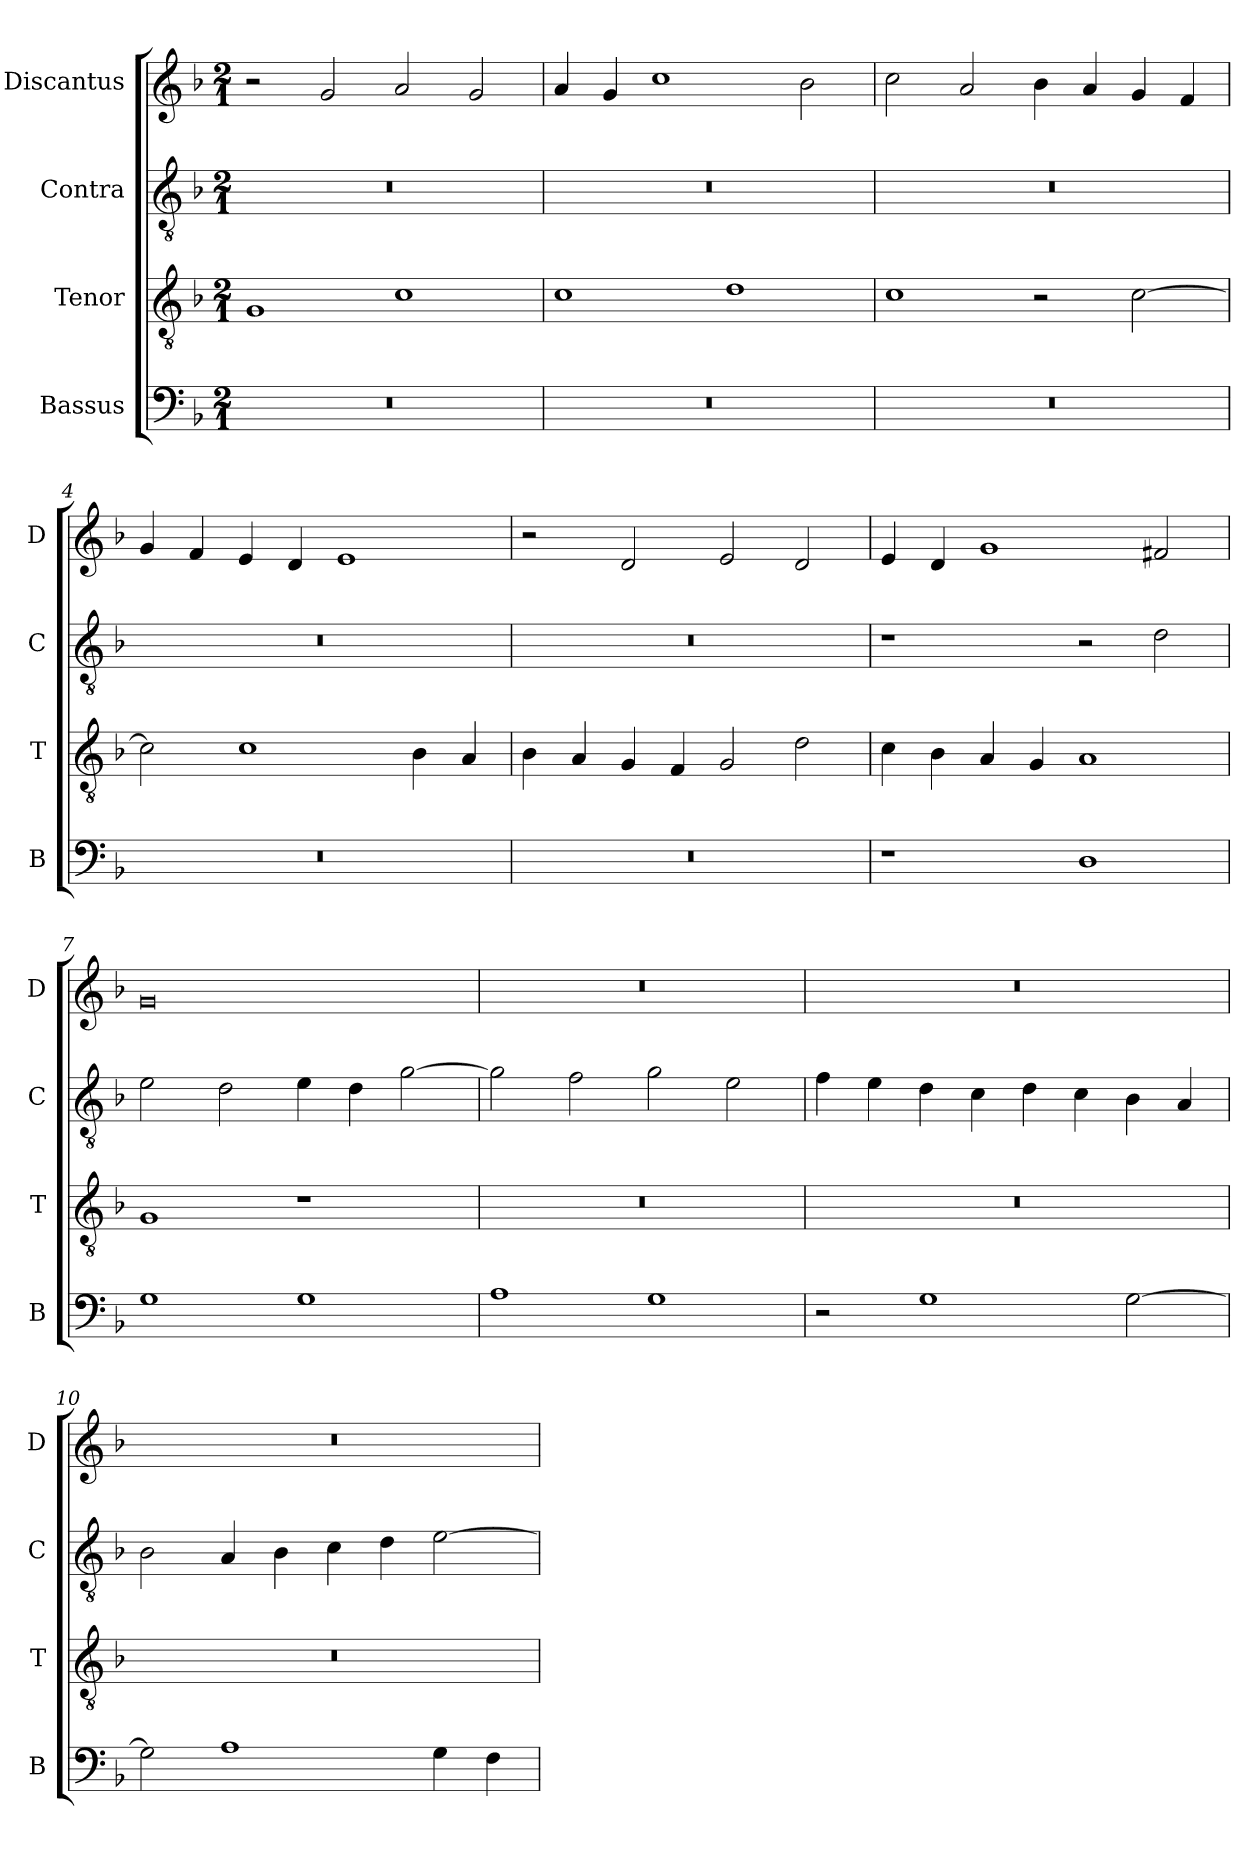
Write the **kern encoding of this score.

**kern	**kern	**kern	**kern
*part4	*part3	*part2	*part1
*staff4	*staff3	*staff2	*staff1
*I"Bassus	*I"Tenor	*I"Contra	*I"Discantus
*I'B	*I'T	*I'C	*I'D
*clefF4	*clefGv2	*clefGv2	*clefG2
*k[b-]	*k[b-]	*k[b-]	*k[b-]
*M2/1	*M2/1	*M2/1	*M2/1
=1	=1	=1	=1
0r	1G	0r	2r
.	.	.	2g/
.	1c	.	2a/
.	.	.	2g/
=2	=2	=2	=2
0r	1c	0r	4a/
.	.	.	4g/
.	.	.	1cc
.	1d	.	.
.	.	.	2b-\
=3	=3	=3	=3
0r	1c	0r	2cc\
.	.	.	2a/
.	2r	.	4b-\
.	.	.	4a/
.	[2c\	.	4g/
.	.	.	4f/
=4	=4	=4	=4
0r	2c\]	0r	4g/
.	.	.	4f/
.	1c	.	4e/
.	.	.	4d/
.	.	.	1e
.	4B-\	.	.
.	4A/	.	.
=5	=5	=5	=5
0r	4B-\	0r	2r
.	4A/	.	.
.	4G/	.	2d/
.	4F/	.	.
.	2G/	.	2e/
.	2d\	.	2d/
=6	=6	=6	=6
1r	4c\	1r	4e/
.	4B-\	.	4d/
.	4A/	.	1g
.	4G/	.	.
1D	1A	2r	.
.	.	2d\	2f#X/
=7	=7	=7	=7
1G	1G	2e\	0g
.	.	2d\	.
1G	1r	4e\	.
.	.	4d\	.
.	.	[2g\	.
=8	=8	=8	=8
1A	0r	2g\]	0r
.	.	2f\	.
1G	.	2g\	.
.	.	2e\	.
=9	=9	=9	=9
2r	0r	4f\	0r
.	.	4e\	.
1G	.	4d\	.
.	.	4c\	.
.	.	4d\	.
.	.	4c\	.
[2G\	.	4B-\	.
.	.	4A/	.
=10	=10	=10	=10
2G\]	0r	2B-\	0r
1A	.	4A/	.
.	.	4B-\	.
.	.	4c\	.
.	.	4d\	.
4G\	.	[2e\	.
4F\	.	.	.
=	=	=	=
*-	*-	*-	*-
